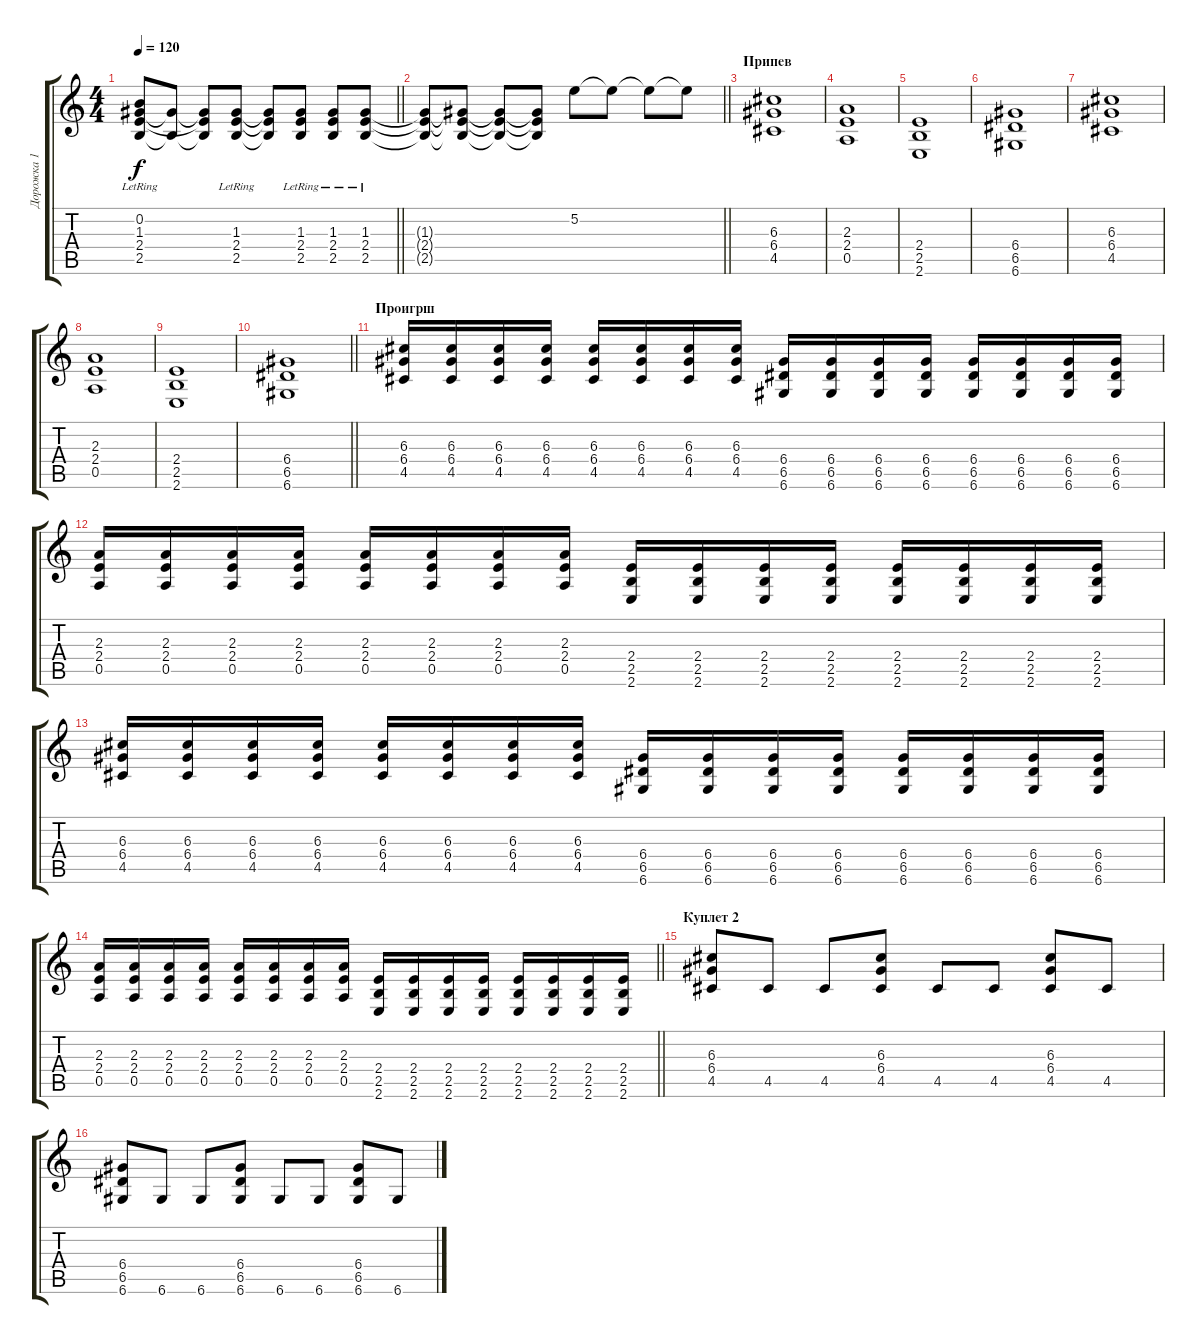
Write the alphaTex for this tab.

\track ("Дорожка 1" "Дорожка 1") {instrument acousticguitarsteel}
\staff {score tabs}
\tuning (E4 B3 G3 D3 A2 D2) {hide}
\ts (4 4)
\tempo 120
\clef g2
\barLineRight lightlight
\ks c
(0.2{lr} 1.3{lr} 2.4{lr} 2.5{lr}).8{dy f} (1.3{t} 2.5{t}).8 (1.3{t} 2.4{t} 2.5{t}).8 (1.3{lr} 2.4{lr} 2.5{lr}).8 (1.3{t} 2.4{t} 2.5{t}).8 (1.3{lr} 2.4{lr} 2.5{lr}).8 (1.3{lr} 2.4{lr} 2.5{lr}).8 (1.3{lr} 2.4{lr} 2.5{lr}).8 |
\barLineRight lightlight
(1.3{t} 2.4{t} 2.5{t}).8 (1.3{t} 2.4{t} 2.5{t}).8 (1.3{t} 2.4{t} 2.5{t}).8 (1.3{t} 2.4{t} 2.5{t}).8 5.2.8{instrument distortionguitar} 5.2{t}.8 5.2{t}.8 5.2{t}.8 |
\section ("" "Припев")
(6.3 6.4 4.5).1{instrument distortionguitar} |
(2.3 2.4 0.5).1 |
(2.4 2.5 2.6).1 |
(6.4 6.5 6.6).1 |
(6.3 6.4 4.5).1 |
(2.3 2.4 0.5).1 |
(2.4 2.5 2.6).1 |
\barLineRight lightlight
(6.4 6.5 6.6).1 |
\section ("" "Проигрш")
(6.3 6.4 4.5).16 (6.3 6.4 4.5).16 (6.3 6.4 4.5).16 (6.3 6.4 4.5).16 (6.3 6.4 4.5).16 (6.3 6.4 4.5).16 (6.3 6.4 4.5).16 (6.3 6.4 4.5).16 (6.4 6.5 6.6).16 (6.4 6.5 6.6).16 (6.4 6.5 6.6).16 (6.4 6.5 6.6).16 (6.4 6.5 6.6).16 (6.4 6.5 6.6).16 (6.4 6.5 6.6).16 (6.4 6.5 6.6).16 |
(2.3 2.4 0.5).16 (2.3 2.4 0.5).16 (2.3 2.4 0.5).16 (2.3 2.4 0.5).16 (2.3 2.4 0.5).16 (2.3 2.4 0.5).16 (2.3 2.4 0.5).16 (2.3 2.4 0.5).16 (2.4 2.5 2.6).16 (2.4 2.5 2.6).16 (2.4 2.5 2.6).16 (2.4 2.5 2.6).16 (2.4 2.5 2.6).16 (2.4 2.5 2.6).16 (2.4 2.5 2.6).16 (2.4 2.5 2.6).16 |
(6.3 6.4 4.5).16 (6.3 6.4 4.5).16 (6.3 6.4 4.5).16 (6.3 6.4 4.5).16 (6.3 6.4 4.5).16 (6.3 6.4 4.5).16 (6.3 6.4 4.5).16 (6.3 6.4 4.5).16 (6.4 6.5 6.6).16 (6.4 6.5 6.6).16 (6.4 6.5 6.6).16 (6.4 6.5 6.6).16 (6.4 6.5 6.6).16 (6.4 6.5 6.6).16 (6.4 6.5 6.6).16 (6.4 6.5 6.6).16 |
\barLineRight lightlight
(2.3 2.4 0.5).16 (2.3 2.4 0.5).16 (2.3 2.4 0.5).16 (2.3 2.4 0.5).16 (2.3 2.4 0.5).16 (2.3 2.4 0.5).16 (2.3 2.4 0.5).16 (2.3 2.4 0.5).16 (2.4 2.5 2.6).16 (2.4 2.5 2.6).16 (2.4 2.5 2.6).16 (2.4 2.5 2.6).16 (2.4 2.5 2.6).16 (2.4 2.5 2.6).16 (2.4 2.5 2.6).16 (2.4 2.5 2.6).16 |
\section ("" "Куплет 2")
(6.3 6.4 4.5).8 4.5.8 4.5.8 (6.3 6.4 4.5).8 4.5.8 4.5.8 (6.3 6.4 4.5).8 4.5.8 |
(6.4 6.5 6.6).8 6.6.8 6.6.8 (6.4 6.5 6.6).8 6.6.8 6.6.8 (6.4 6.5 6.6).8 6.6.8
